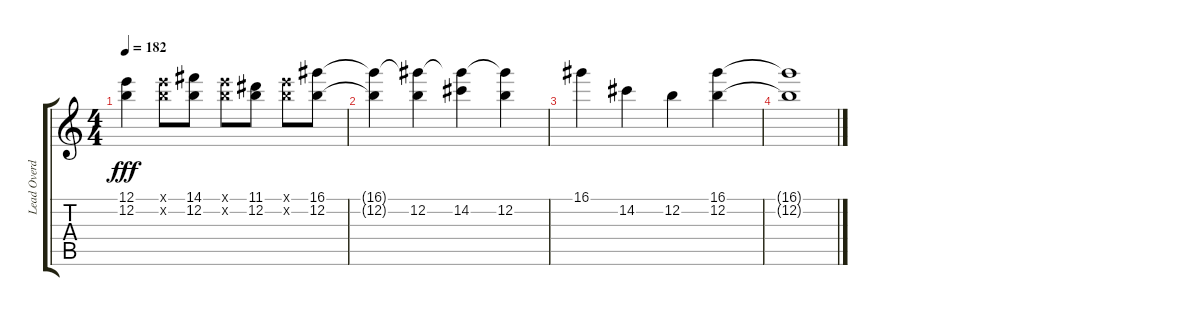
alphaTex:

\track ("Lead Overdrive Guitar" "Lead Overd") {instrument overdrivenguitar}
\staff {score tabs}
\tuning (E4 B3 G3 D3 A2 E2) {hide}
\ts (4 4)
\tempo 182
\clef g2
\ks c
(12.1 12.2).4{dy fff} (12.1{x} 12.2{x}).8 (14.1 12.2).8 (12.1{x} 12.2{x}).8 (11.1 12.2).8 (12.1{x} 12.2{x}).8 (16.1 12.2).8 |
(16.1{t} 12.2{t}).4 (16.1{t} 12.2).4 (16.1{t} 14.2).4 (16.1{t} 12.2).4 |
16.1.4 14.2.4 12.2.4 (16.1 12.2).4 |
(16.1{t} 12.2{t}).1
